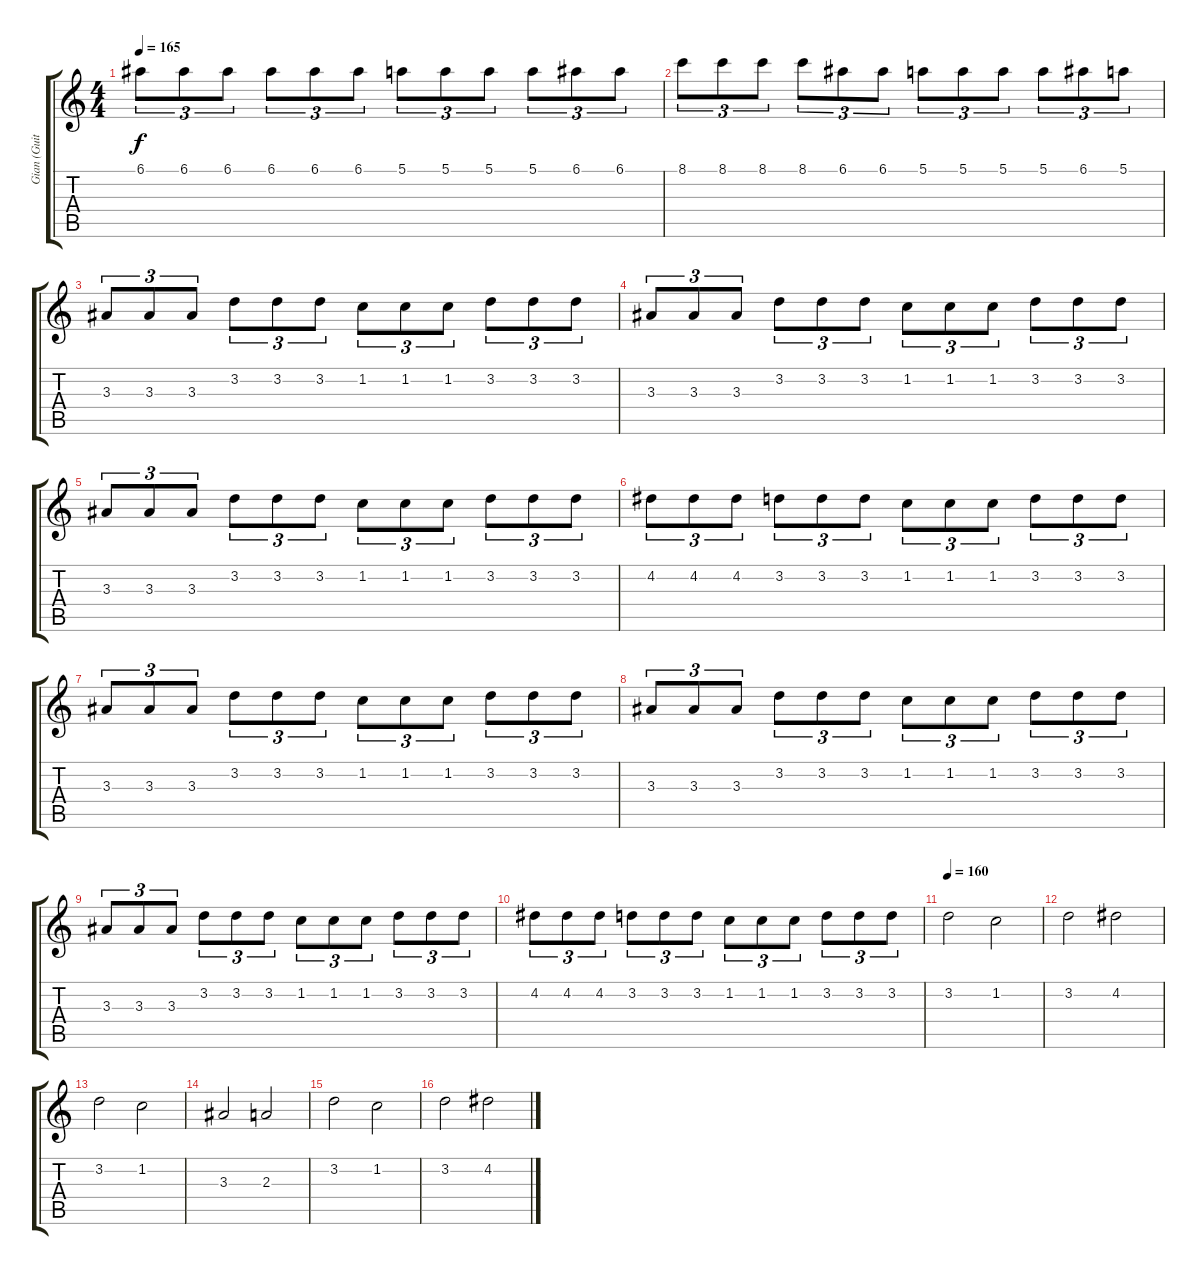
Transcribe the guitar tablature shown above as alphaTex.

\track ("Gian (Guitar)" "Gian (Guit") {instrument distortionguitar}
\staff {score tabs}
\tuning (E4 B3 G3 D3 A2 D2) {hide}
\ts (4 4)
\tempo 165
\clef g2
\ks c
6.1.8{tu (3 2) dy f} 6.1.8{tu (3 2)} 6.1.8{tu (3 2)} 6.1.8{tu (3 2)} 6.1.8{tu (3 2)} 6.1.8{tu (3 2)} 5.1.8{tu (3 2)} 5.1.8{tu (3 2)} 5.1.8{tu (3 2)} 5.1.8{tu (3 2)} 6.1.8{tu (3 2)} 6.1.8{tu (3 2)} |
8.1.8{tu (3 2)} 8.1.8{tu (3 2)} 8.1.8{tu (3 2)} 8.1.8{tu (3 2)} 6.1.8{tu (3 2)} 6.1.8{tu (3 2)} 5.1.8{tu (3 2)} 5.1.8{tu (3 2)} 5.1.8{tu (3 2)} 5.1.8{tu (3 2)} 6.1.8{tu (3 2)} 5.1.8{tu (3 2)} |
3.3.8{tu (3 2)} 3.3.8{tu (3 2)} 3.3.8{tu (3 2)} 3.2.8{tu (3 2)} 3.2.8{tu (3 2)} 3.2.8{tu (3 2)} 1.2.8{tu (3 2)} 1.2.8{tu (3 2)} 1.2.8{tu (3 2)} 3.2.8{tu (3 2)} 3.2.8{tu (3 2)} 3.2.8{tu (3 2)} |
3.3.8{tu (3 2)} 3.3.8{tu (3 2)} 3.3.8{tu (3 2)} 3.2.8{tu (3 2)} 3.2.8{tu (3 2)} 3.2.8{tu (3 2)} 1.2.8{tu (3 2)} 1.2.8{tu (3 2)} 1.2.8{tu (3 2)} 3.2.8{tu (3 2)} 3.2.8{tu (3 2)} 3.2.8{tu (3 2)} |
3.3.8{tu (3 2)} 3.3.8{tu (3 2)} 3.3.8{tu (3 2)} 3.2.8{tu (3 2)} 3.2.8{tu (3 2)} 3.2.8{tu (3 2)} 1.2.8{tu (3 2)} 1.2.8{tu (3 2)} 1.2.8{tu (3 2)} 3.2.8{tu (3 2)} 3.2.8{tu (3 2)} 3.2.8{tu (3 2)} |
4.2.8{tu (3 2)} 4.2.8{tu (3 2)} 4.2.8{tu (3 2)} 3.2.8{tu (3 2)} 3.2.8{tu (3 2)} 3.2.8{tu (3 2)} 1.2.8{tu (3 2)} 1.2.8{tu (3 2)} 1.2.8{tu (3 2)} 3.2.8{tu (3 2)} 3.2.8{tu (3 2)} 3.2.8{tu (3 2)} |
3.3.8{tu (3 2)} 3.3.8{tu (3 2)} 3.3.8{tu (3 2)} 3.2.8{tu (3 2)} 3.2.8{tu (3 2)} 3.2.8{tu (3 2)} 1.2.8{tu (3 2)} 1.2.8{tu (3 2)} 1.2.8{tu (3 2)} 3.2.8{tu (3 2)} 3.2.8{tu (3 2)} 3.2.8{tu (3 2)} |
3.3.8{tu (3 2)} 3.3.8{tu (3 2)} 3.3.8{tu (3 2)} 3.2.8{tu (3 2)} 3.2.8{tu (3 2)} 3.2.8{tu (3 2)} 1.2.8{tu (3 2)} 1.2.8{tu (3 2)} 1.2.8{tu (3 2)} 3.2.8{tu (3 2)} 3.2.8{tu (3 2)} 3.2.8{tu (3 2)} |
3.3.8{tu (3 2)} 3.3.8{tu (3 2)} 3.3.8{tu (3 2)} 3.2.8{tu (3 2)} 3.2.8{tu (3 2)} 3.2.8{tu (3 2)} 1.2.8{tu (3 2)} 1.2.8{tu (3 2)} 1.2.8{tu (3 2)} 3.2.8{tu (3 2)} 3.2.8{tu (3 2)} 3.2.8{tu (3 2)} |
4.2.8{tu (3 2)} 4.2.8{tu (3 2)} 4.2.8{tu (3 2)} 3.2.8{tu (3 2)} 3.2.8{tu (3 2)} 3.2.8{tu (3 2)} 1.2.8{tu (3 2)} 1.2.8{tu (3 2)} 1.2.8{tu (3 2)} 3.2.8{tu (3 2)} 3.2.8{tu (3 2)} 3.2.8{tu (3 2)} |
\tempo 160
3.2.2 1.2.2 |
3.2.2 4.2.2 |
3.2.2 1.2.2 |
3.3.2 2.3.2 |
3.2.2 1.2.2 |
3.2.2 4.2.2
